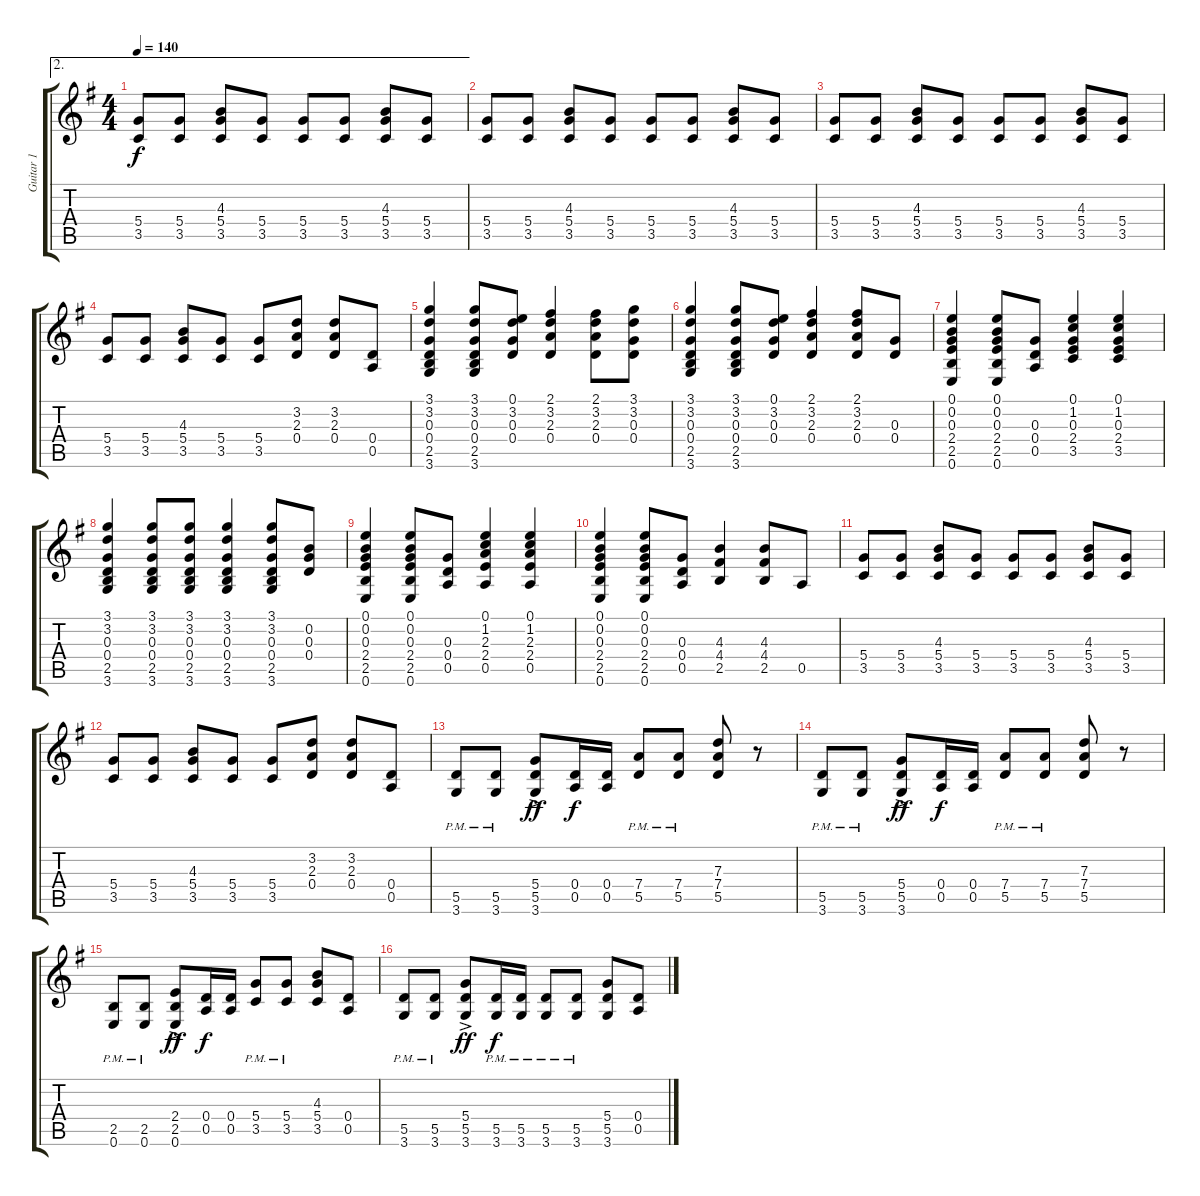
\track ("Guitar 1" "Guitar 1") {instrument distortionguitar}
\staff {score tabs}
\tuning (E4 B3 G3 D3 A2 E2) {hide}
\ae 2
\ts (4 4)
\tempo 140
\clef g2
\ks g
(5.4 3.5).8{dy f} (5.4 3.5).8 (4.3 5.4 3.5).8 (5.4 3.5).8 (5.4 3.5).8 (5.4 3.5).8 (4.3 5.4 3.5).8 (5.4 3.5).8 |
(5.4 3.5).8 (5.4 3.5).8 (4.3 5.4 3.5).8 (5.4 3.5).8 (5.4 3.5).8 (5.4 3.5).8 (4.3 5.4 3.5).8 (5.4 3.5).8 |
(5.4 3.5).8 (5.4 3.5).8 (4.3 5.4 3.5).8 (5.4 3.5).8 (5.4 3.5).8 (5.4 3.5).8 (4.3 5.4 3.5).8 (5.4 3.5).8 |
(5.4 3.5).8 (5.4 3.5).8 (4.3 5.4 3.5).8 (5.4 3.5).8 (5.4 3.5).8 (3.2 2.3 0.4).8 (3.2 2.3 0.4).8 (0.4 0.5).8 |
(3.1 3.2 0.3 0.4 2.5 3.6).4 (3.1 3.2 0.3 0.4 2.5 3.6).8 (0.1 3.2 0.3 0.4).8 (2.1 3.2 2.3 0.4).4 (2.1 3.2 2.3 0.4).8 (3.1 3.2 0.3 0.4).8 |
(3.1 3.2 0.3 0.4 2.5 3.6).4 (3.1 3.2 0.3 0.4 2.5 3.6).8 (0.1 3.2 0.3 0.4).8 (2.1 3.2 2.3 0.4).4 (2.1 3.2 2.3 0.4).8 (0.3 0.4).8 |
(0.1 0.2 0.3 2.4 2.5 0.6).4 (0.1 0.2 0.3 2.4 2.5 0.6).8 (0.3 0.4 0.5).8 (0.1 1.2 0.3 2.4 3.5).4 (0.1 1.2 0.3 2.4 3.5).4 |
(3.1 3.2 0.3 0.4 2.5 3.6).4 (3.1 3.2 0.3 0.4 2.5 3.6).8 (3.1 3.2 0.3 0.4 2.5 3.6).8 (3.1 3.2 0.3 0.4 2.5 3.6).4 (3.1 3.2 0.3 0.4 2.5 3.6).8 (0.2 0.3 0.4).8 |
(0.1 0.2 0.3 2.4 2.5 0.6).4 (0.1 0.2 0.3 2.4 2.5 0.6).8 (0.3 0.4 0.5).8 (0.1 1.2 2.3 2.4 0.5).4 (0.1 1.2 2.3 2.4 0.5).4 |
(0.1 0.2 0.3 2.4 2.5 0.6).4 (0.1 0.2 0.3 2.4 2.5 0.6).8 (0.3 0.4 0.5).8 (4.3 4.4 2.5).4 (4.3 4.4 2.5).8 0.5.8 |
(5.4 3.5).8 (5.4 3.5).8 (4.3 5.4 3.5).8 (5.4 3.5).8 (5.4 3.5).8 (5.4 3.5).8 (4.3 5.4 3.5).8 (5.4 3.5).8 |
(5.4 3.5).8 (5.4 3.5).8 (4.3 5.4 3.5).8 (5.4 3.5).8 (5.4 3.5).8 (3.2 2.3 0.4).8 (3.2 2.3 0.4).8 (0.4 0.5).8 |
(5.5{pm} 3.6{pm}).8 (5.5{pm} 3.6{pm}).8 (5.4{ac} 5.5{ac} 3.6{ac}).8{dy ff} (0.4 0.5).16{dy f} (0.4 0.5).16 (7.4{pm} 5.5{pm}).8 (7.4{pm} 5.5{pm}).8 (7.3 7.4 5.5).8 r.8 |
(5.5{pm} 3.6{pm}).8 (5.5{pm} 3.6{pm}).8 (5.4{ac} 5.5{ac} 3.6{ac}).8{dy ff} (0.4 0.5).16{dy f} (0.4 0.5).16 (7.4{pm} 5.5{pm}).8 (7.4{pm} 5.5{pm}).8 (7.3 7.4 5.5).8 r.8 |
(2.5{pm} 0.6{pm}).8 (2.5{pm} 0.6{pm}).8 (2.4{ac} 2.5{ac} 0.6{ac}).8{dy ff} (0.4 0.5).16{dy f} (0.4 0.5).16 (5.4{pm} 3.5{pm}).8 (5.4{pm} 3.5{pm}).8 (4.3 5.4 3.5).8 (0.4 0.5).8 |
(5.5{pm} 3.6{pm}).8 (5.5{pm} 3.6{pm}).8 (5.4{ac} 5.5{ac} 3.6{ac}).8{dy ff} (5.5{pm} 3.6{pm}).16{dy f} (5.5{pm} 3.6{pm}).16 (5.5{pm} 3.6{pm}).8 (5.5{pm} 3.6{pm}).8 (5.4 5.5 3.6).8 (0.4 0.5).8
